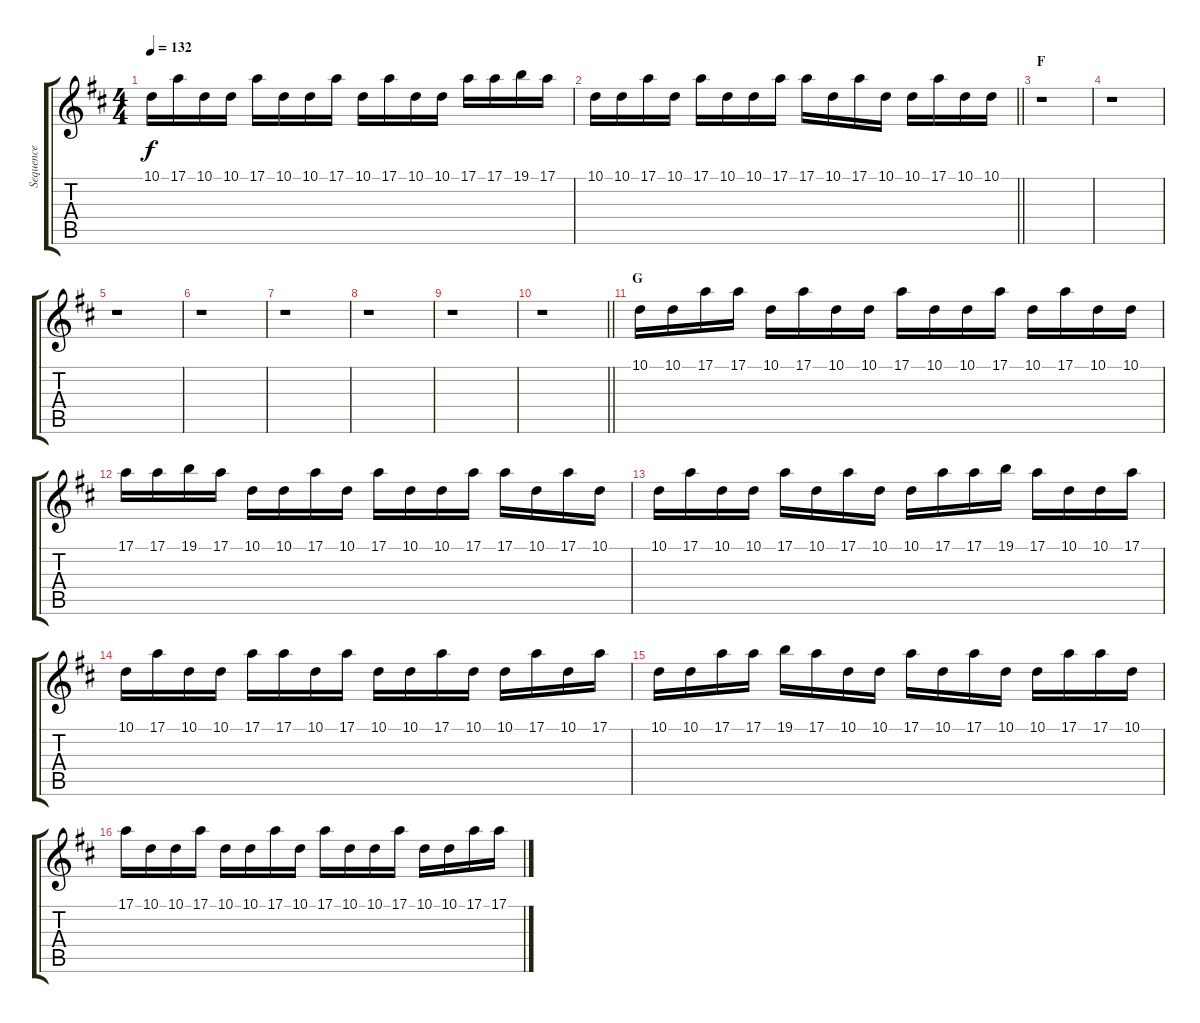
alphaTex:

\track ("Sequence" "Sequence") {instrument pad1newage}
\staff {score tabs}
\tuning (E4 B3 G3 D3 A2 E2) {hide}
\ts (4 4)
\tempo 132
\clef g2
\ks d
10.1.16{dy f} 17.1.16 10.1.16 10.1.16 17.1.16 10.1.16 10.1.16 17.1.16 10.1.16 17.1.16 10.1.16 10.1.16 17.1.16 17.1.16 19.1.16 17.1.16 |
\barLineRight lightlight
10.1.16 10.1.16 17.1.16 10.1.16 17.1.16 10.1.16 10.1.16 17.1.16 17.1.16 10.1.16 17.1.16 10.1.16 10.1.16 17.1.16 10.1.16 10.1.16 |
\section ("" "F")
r.1 |
r.1 |
r.1 |
r.1 |
r.1 |
r.1 |
r.1 |
\barLineRight lightlight
r.1 |
\section ("" "G")
10.1.16 10.1.16 17.1.16 17.1.16 10.1.16 17.1.16 10.1.16 10.1.16 17.1.16 10.1.16 10.1.16 17.1.16 10.1.16 17.1.16 10.1.16 10.1.16 |
17.1.16 17.1.16 19.1.16 17.1.16 10.1.16 10.1.16 17.1.16 10.1.16 17.1.16 10.1.16 10.1.16 17.1.16 17.1.16 10.1.16 17.1.16 10.1.16 |
10.1.16 17.1.16 10.1.16 10.1.16 17.1.16 10.1.16 17.1.16 10.1.16 10.1.16 17.1.16 17.1.16 19.1.16 17.1.16 10.1.16 10.1.16 17.1.16 |
10.1.16 17.1.16 10.1.16 10.1.16 17.1.16 17.1.16 10.1.16 17.1.16 10.1.16 10.1.16 17.1.16 10.1.16 10.1.16 17.1.16 10.1.16 17.1.16 |
10.1.16 10.1.16 17.1.16 17.1.16 19.1.16 17.1.16 10.1.16 10.1.16 17.1.16 10.1.16 17.1.16 10.1.16 10.1.16 17.1.16 17.1.16 10.1.16 |
17.1.16 10.1.16 10.1.16 17.1.16 10.1.16 10.1.16 17.1.16 10.1.16 17.1.16 10.1.16 10.1.16 17.1.16 10.1.16 10.1.16 17.1.16 17.1.16
